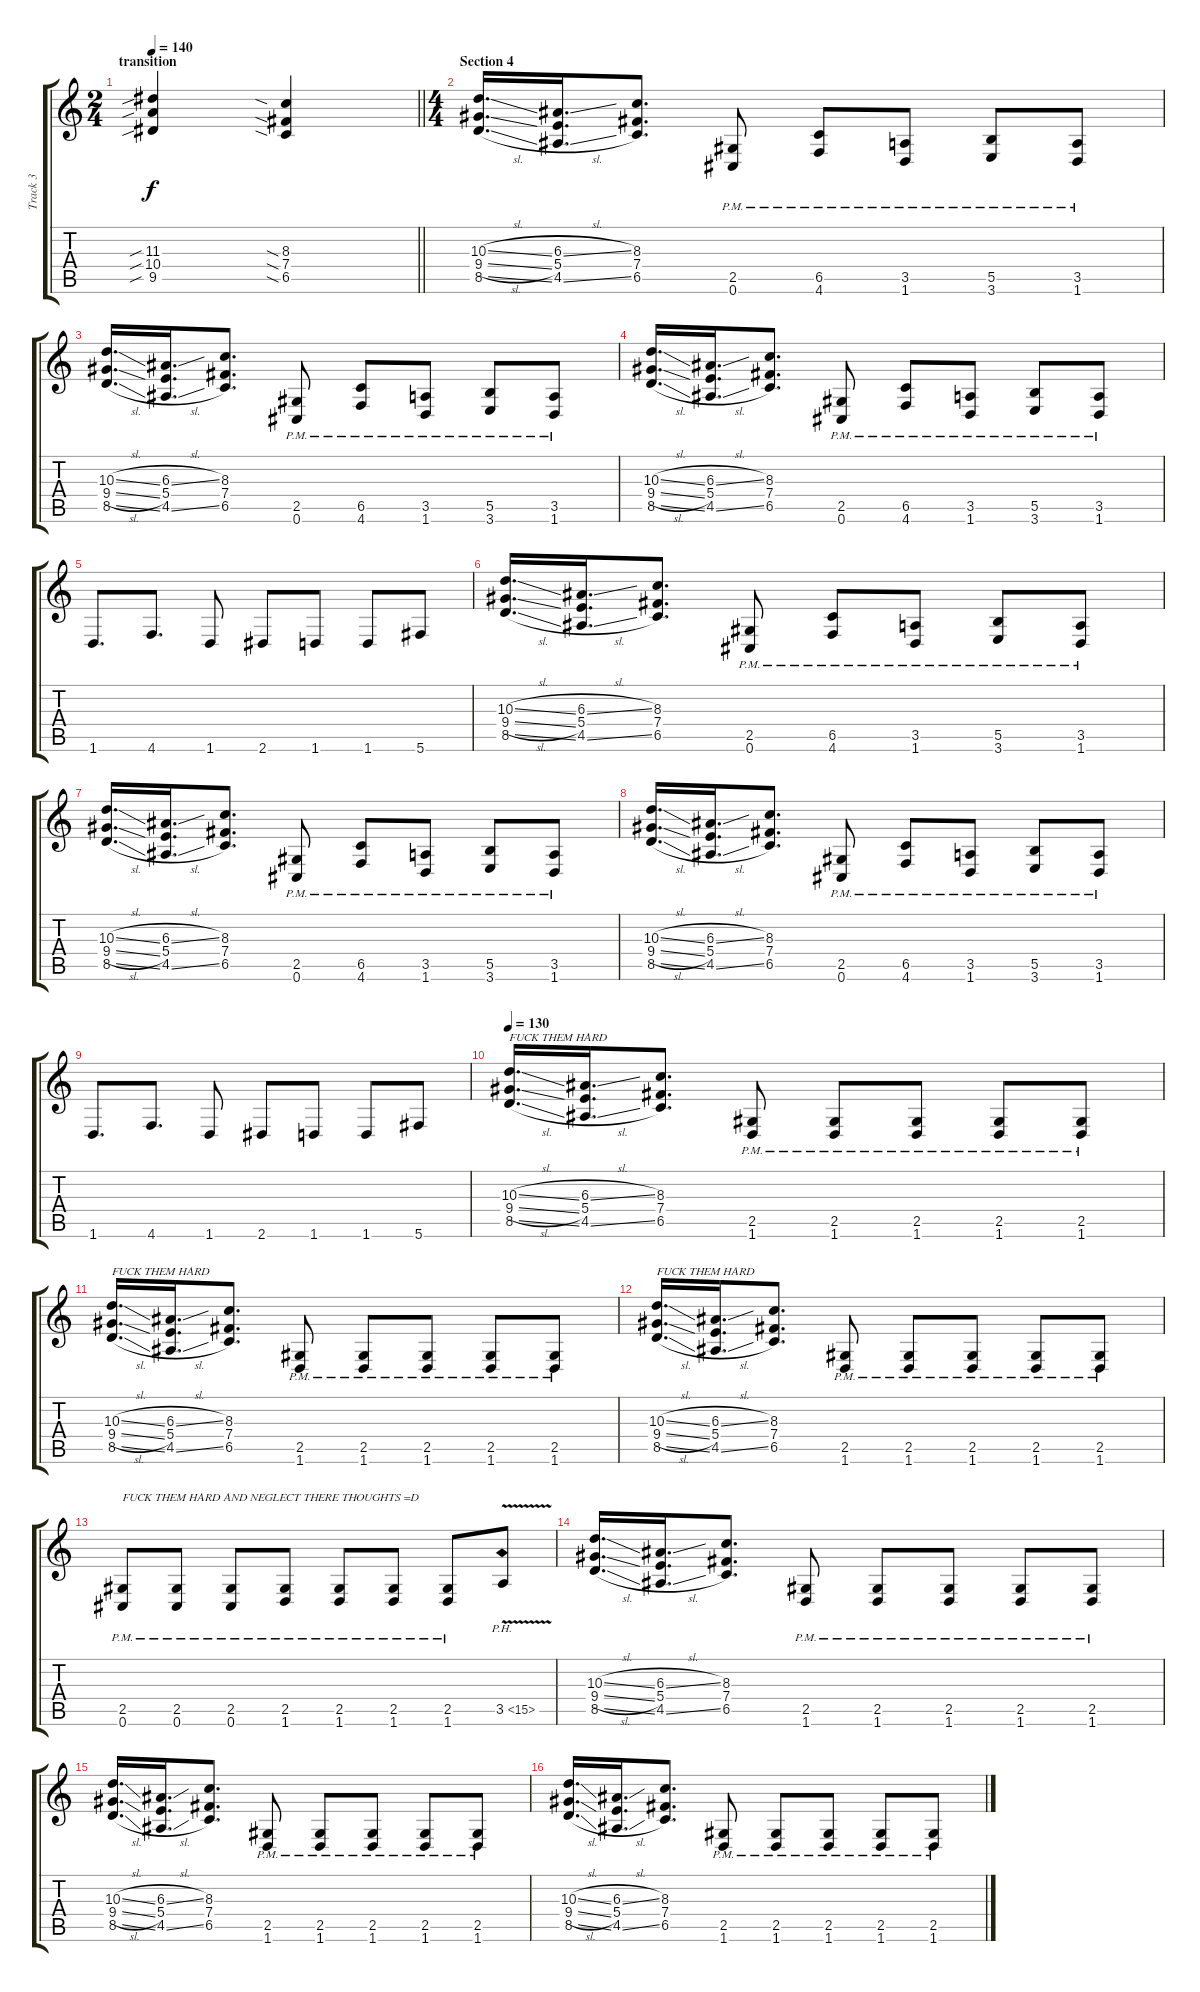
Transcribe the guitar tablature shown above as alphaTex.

\track ("Track 3" "Track 3") {instrument distortionguitar}
\staff {score tabs}
\tuning (Db4 Ab3 E3 B2 Gb2 Db2) {hide}
\ts (2 4)
\section ("" "transition")
\tempo 140
\clef g2
\barLineRight lightlight
\ks c
(11.3{sib} 10.4{sib} 9.5{sib}).4{dy f} (8.3{sia} 7.4{sia} 6.5{sia}).4 |
\ts (4 4)
\section ("" "Section 4")
(10.3{sl} 9.4{sl} 8.5{sl}).16{d} (6.3{sl} 5.4 4.5{sl}).16{d} (8.3 7.4 6.5).8{d} (2.5{pm} 0.6{pm}).8 (6.5{pm} 4.6{pm}).8 (3.5{pm} 1.6{pm}).8 (5.5{pm} 3.6{pm}).8 (3.5{pm} 1.6{pm}).8 |
(10.3{sl} 9.4{sl} 8.5{sl}).16{d} (6.3{sl} 5.4 4.5{sl}).16{d} (8.3 7.4 6.5).8{d} (2.5{pm} 0.6{pm}).8 (6.5{pm} 4.6{pm}).8 (3.5{pm} 1.6{pm}).8 (5.5{pm} 3.6{pm}).8 (3.5{pm} 1.6{pm}).8 |
(10.3{sl} 9.4{sl} 8.5{sl}).16{d} (6.3{sl} 5.4 4.5{sl}).16{d} (8.3 7.4 6.5).8{d} (2.5{pm} 0.6{pm}).8 (6.5{pm} 4.6{pm}).8 (3.5{pm} 1.6{pm}).8 (5.5{pm} 3.6{pm}).8 (3.5{pm} 1.6{pm}).8 |
1.6.8{d} 4.6.8{d} 1.6.8 2.6.8 1.6.8 1.6.8 5.6.8 |
(10.3{sl} 9.4{sl} 8.5{sl}).16{d} (6.3{sl} 5.4 4.5{sl}).16{d} (8.3 7.4 6.5).8{d} (2.5{pm} 0.6{pm}).8 (6.5{pm} 4.6{pm}).8 (3.5{pm} 1.6{pm}).8 (5.5{pm} 3.6{pm}).8 (3.5{pm} 1.6{pm}).8 |
(10.3{sl} 9.4{sl} 8.5{sl}).16{d} (6.3{sl} 5.4 4.5{sl}).16{d} (8.3 7.4 6.5).8{d} (2.5{pm} 0.6{pm}).8 (6.5{pm} 4.6{pm}).8 (3.5{pm} 1.6{pm}).8 (5.5{pm} 3.6{pm}).8 (3.5{pm} 1.6{pm}).8 |
(10.3{sl} 9.4{sl} 8.5{sl}).16{d} (6.3{sl} 5.4 4.5{sl}).16{d} (8.3 7.4 6.5).8{d} (2.5{pm} 0.6{pm}).8 (6.5{pm} 4.6{pm}).8 (3.5{pm} 1.6{pm}).8 (5.5{pm} 3.6{pm}).8 (3.5{pm} 1.6{pm}).8 |
1.6.8{d} 4.6.8{d} 1.6.8 2.6.8 1.6.8 1.6.8 5.6.8 |
\tempo 130
(10.3{sl} 9.4{sl} 8.5{sl}).16{d txt "FUCK THEM HARD"} (6.3{sl} 5.4 4.5{sl}).16{d} (8.3 7.4 6.5).8{d} (2.5{pm} 1.6{pm}).8 (2.5{pm} 1.6{pm}).8 (2.5{pm} 1.6{pm}).8 (2.5{pm} 1.6{pm}).8 (2.5{pm} 1.6{pm}).8 |
(10.3{sl} 9.4{sl} 8.5{sl}).16{d txt "FUCK THEM HARD"} (6.3{sl} 5.4 4.5{sl}).16{d} (8.3 7.4 6.5).8{d} (2.5{pm} 1.6{pm}).8 (2.5{pm} 1.6{pm}).8 (2.5{pm} 1.6{pm}).8 (2.5{pm} 1.6{pm}).8 (2.5{pm} 1.6{pm}).8 |
(10.3{sl} 9.4{sl} 8.5{sl}).16{d txt "FUCK THEM HARD"} (6.3{sl} 5.4 4.5{sl}).16{d} (8.3 7.4 6.5).8{d} (2.5{pm} 1.6{pm}).8 (2.5{pm} 1.6{pm}).8 (2.5{pm} 1.6{pm}).8 (2.5{pm} 1.6{pm}).8 (2.5{pm} 1.6{pm}).8 |
(2.5{pm} 0.6{pm}).8{txt "FUCK THEM HARD AND NEGLECT THERE THOUGHTS =D"} (2.5{pm} 0.6{pm}).8 (2.5{pm} 0.6{pm}).8 (2.5{pm} 1.6{pm}).8 (2.5{pm} 1.6{pm}).8 (2.5{pm} 1.6{pm}).8 (2.5{pm} 1.6{pm}).8 3.5{ph 12 v}.8 |
(10.3{sl} 9.4{sl} 8.5{sl}).16{d} (6.3{sl} 5.4 4.5{sl}).16{d} (8.3 7.4 6.5).8{d} (2.5{pm} 1.6{pm}).8 (2.5{pm} 1.6{pm}).8 (2.5{pm} 1.6{pm}).8 (2.5{pm} 1.6{pm}).8 (2.5{pm} 1.6{pm}).8 |
(10.3{sl} 9.4{sl} 8.5{sl}).16{d} (6.3{sl} 5.4 4.5{sl}).16{d} (8.3 7.4 6.5).8{d} (2.5{pm} 1.6{pm}).8 (2.5{pm} 1.6{pm}).8 (2.5{pm} 1.6{pm}).8 (2.5{pm} 1.6{pm}).8 (2.5{pm} 1.6{pm}).8 |
(10.3{sl} 9.4{sl} 8.5{sl}).16{d} (6.3{sl} 5.4 4.5{sl}).16{d} (8.3 7.4 6.5).8{d} (2.5{pm} 1.6{pm}).8 (2.5{pm} 1.6{pm}).8 (2.5{pm} 1.6{pm}).8 (2.5{pm} 1.6{pm}).8 (2.5{pm} 1.6{pm}).8
